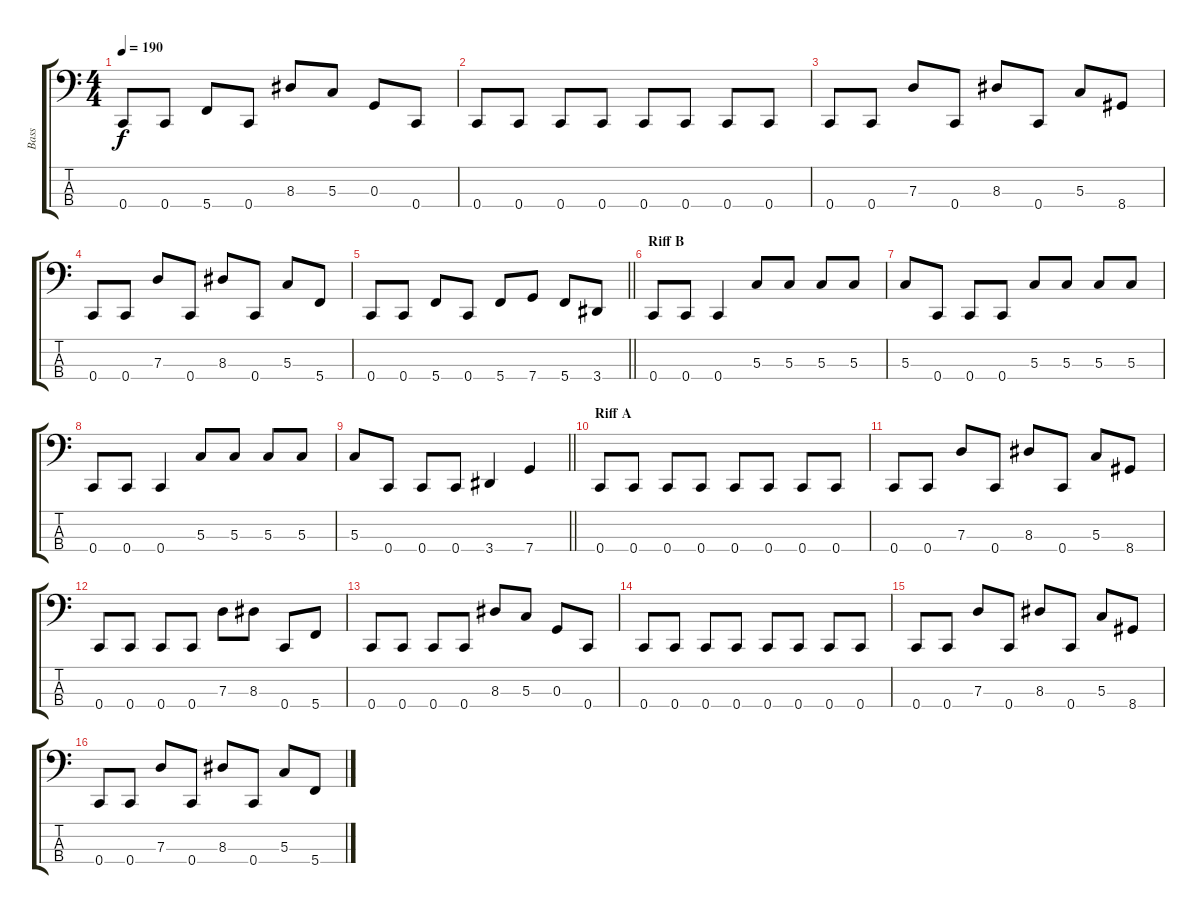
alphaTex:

\track ("Bass" "Bass") {instrument electricbassfinger}
\staff {score tabs}
\tuning (F2 C2 G1 C1) {hide}
\ts (4 4)
\tempo 190
\clef f4
\ks c
0.4.8{dy f} 0.4.8 5.4.8 0.4.8 8.3.8 5.3.8 0.3.8 0.4.8 |
0.4.8 0.4.8 0.4.8 0.4.8 0.4.8 0.4.8 0.4.8 0.4.8 |
0.4.8 0.4.8 7.3.8 0.4.8 8.3.8 0.4.8 5.3.8 8.4.8 |
0.4.8 0.4.8 7.3.8 0.4.8 8.3.8 0.4.8 5.3.8 5.4.8 |
\barLineRight lightlight
0.4.8 0.4.8 5.4.8 0.4.8 5.4.8 7.4.8 5.4.8 3.4.8 |
\section ("" "Riff B")
0.4.8 0.4.8 0.4.4 5.3.8 5.3.8 5.3.8 5.3.8 |
5.3.8 0.4.8 0.4.8 0.4.8 5.3.8 5.3.8 5.3.8 5.3.8 |
0.4.8 0.4.8 0.4.4 5.3.8 5.3.8 5.3.8 5.3.8 |
\barLineRight lightlight
5.3.8 0.4.8 0.4.8 0.4.8 3.4.4 7.4.4 |
\section ("" "Riff A")
0.4.8 0.4.8 0.4.8 0.4.8 0.4.8 0.4.8 0.4.8 0.4.8 |
0.4.8 0.4.8 7.3.8 0.4.8 8.3.8 0.4.8 5.3.8 8.4.8 |
0.4.8 0.4.8 0.4.8 0.4.8 7.3.8 8.3.8 0.4.8 5.4.8 |
0.4.8 0.4.8 0.4.8 0.4.8 8.3.8 5.3.8 0.3.8 0.4.8 |
0.4.8 0.4.8 0.4.8 0.4.8 0.4.8 0.4.8 0.4.8 0.4.8 |
0.4.8 0.4.8 7.3.8 0.4.8 8.3.8 0.4.8 5.3.8 8.4.8 |
0.4.8 0.4.8 7.3.8 0.4.8 8.3.8 0.4.8 5.3.8 5.4.8
